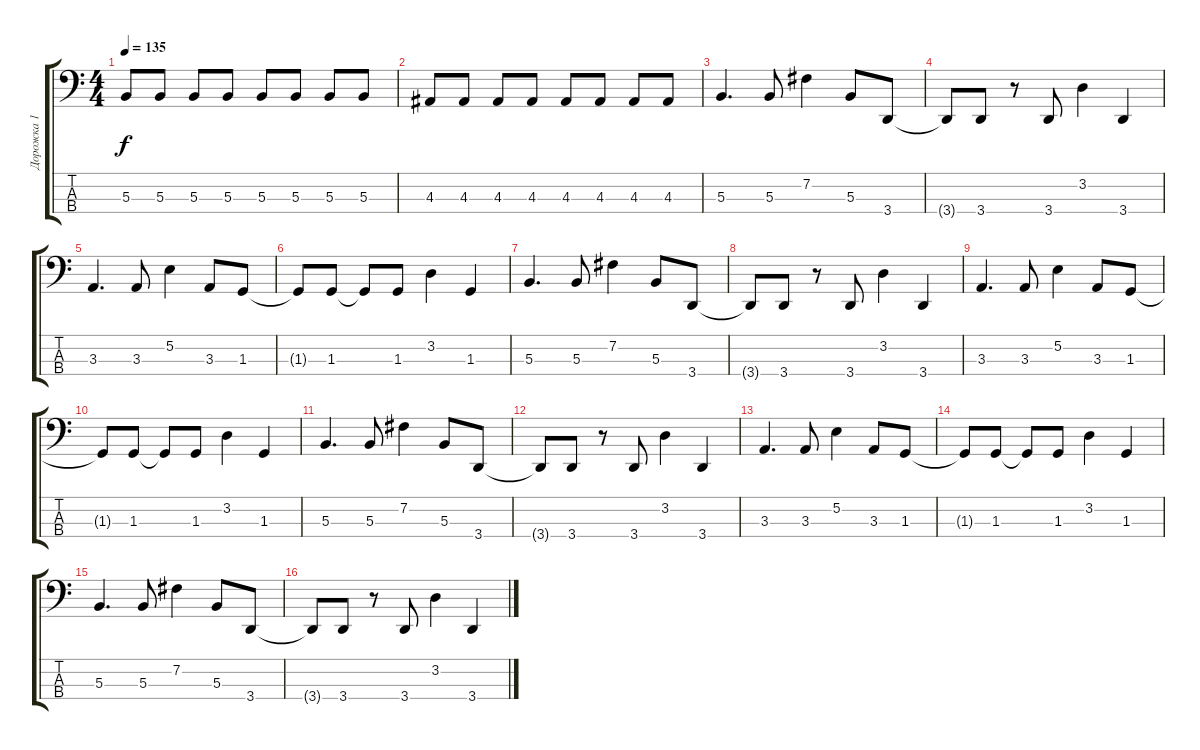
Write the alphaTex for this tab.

\track ("Дорожка 1" "Дорожка 1") {instrument electricbassfinger}
\staff {score tabs}
\tuning (E2 B1 Gb1 B0) {hide}
\ts (4 4)
\tempo 135
\clef f4
\ks c
5.3.8{dy f} 5.3.8 5.3.8 5.3.8 5.3.8 5.3.8 5.3.8 5.3.8 |
4.3.8 4.3.8 4.3.8 4.3.8 4.3.8 4.3.8 4.3.8 4.3.8 |
5.3.4{d} 5.3.8 7.2.4 5.3.8 3.4.8 |
3.4{t}.8 3.4.8 r.8 3.4.8 3.2.4 3.4.4 |
3.3.4{d} 3.3.8 5.2.4 3.3.8 1.3.8 |
1.3{t}.8 1.3.8 1.3{t}.8 1.3.8 3.2.4 1.3.4 |
5.3.4{d} 5.3.8 7.2.4 5.3.8 3.4.8 |
3.4{t}.8 3.4.8 r.8 3.4.8 3.2.4 3.4.4 |
3.3.4{d} 3.3.8 5.2.4 3.3.8 1.3.8 |
1.3{t}.8 1.3.8 1.3{t}.8 1.3.8 3.2.4 1.3.4 |
5.3.4{d} 5.3.8 7.2.4 5.3.8 3.4.8 |
3.4{t}.8 3.4.8 r.8 3.4.8 3.2.4 3.4.4 |
3.3.4{d} 3.3.8 5.2.4 3.3.8 1.3.8 |
1.3{t}.8 1.3.8 1.3{t}.8 1.3.8 3.2.4 1.3.4 |
5.3.4{d} 5.3.8 7.2.4 5.3.8 3.4.8 |
3.4{t}.8 3.4.8 r.8 3.4.8 3.2.4 3.4.4
